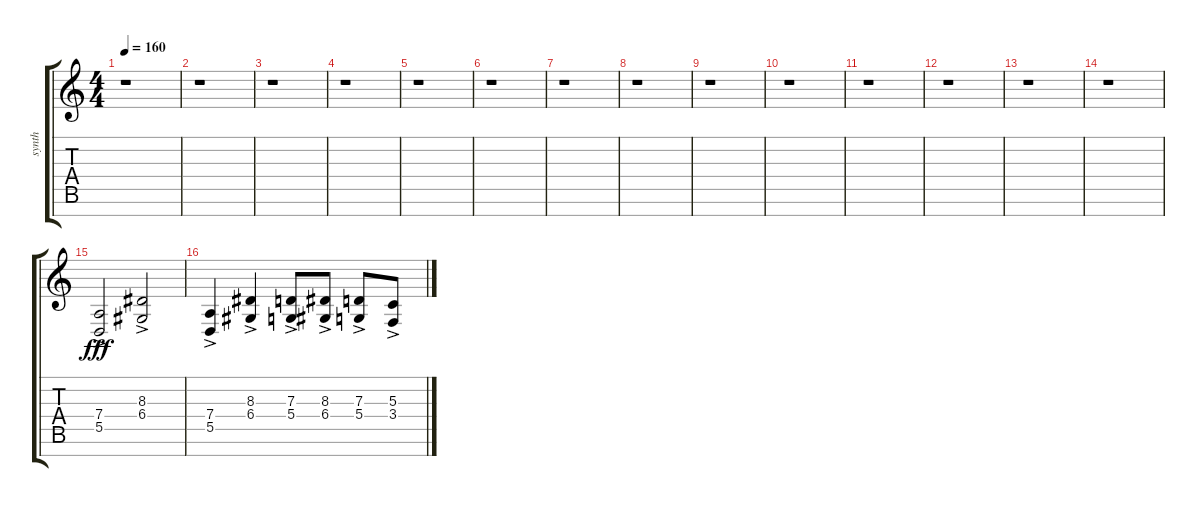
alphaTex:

\track ("synth" "synth") {instrument pad6metallic}
\staff {score tabs}
\tuning (E4 B3 G3 D3 A2 E2 B1) {hide}
\ts (4 4)
\tempo 160
\clef g2
\ks c
r.1{dy fff} |
r.1 |
r.1 |
r.1 |
r.1 |
r.1 |
r.1 |
r.1 |
r.1 |
r.1 |
r.1 |
r.1 |
r.1 |
r.1 |
(7.4{ac} 5.5{ac}).2 (8.3{ac} 6.4{ac}).2 |
(7.4{ac} 5.5{ac}).4 (8.3{ac} 6.4{ac}).4 (7.3{ac} 5.4{ac}).8 (8.3{ac} 6.4{ac}).8 (7.3{ac} 5.4{ac}).8 (5.3{ac} 3.4{ac}).8
